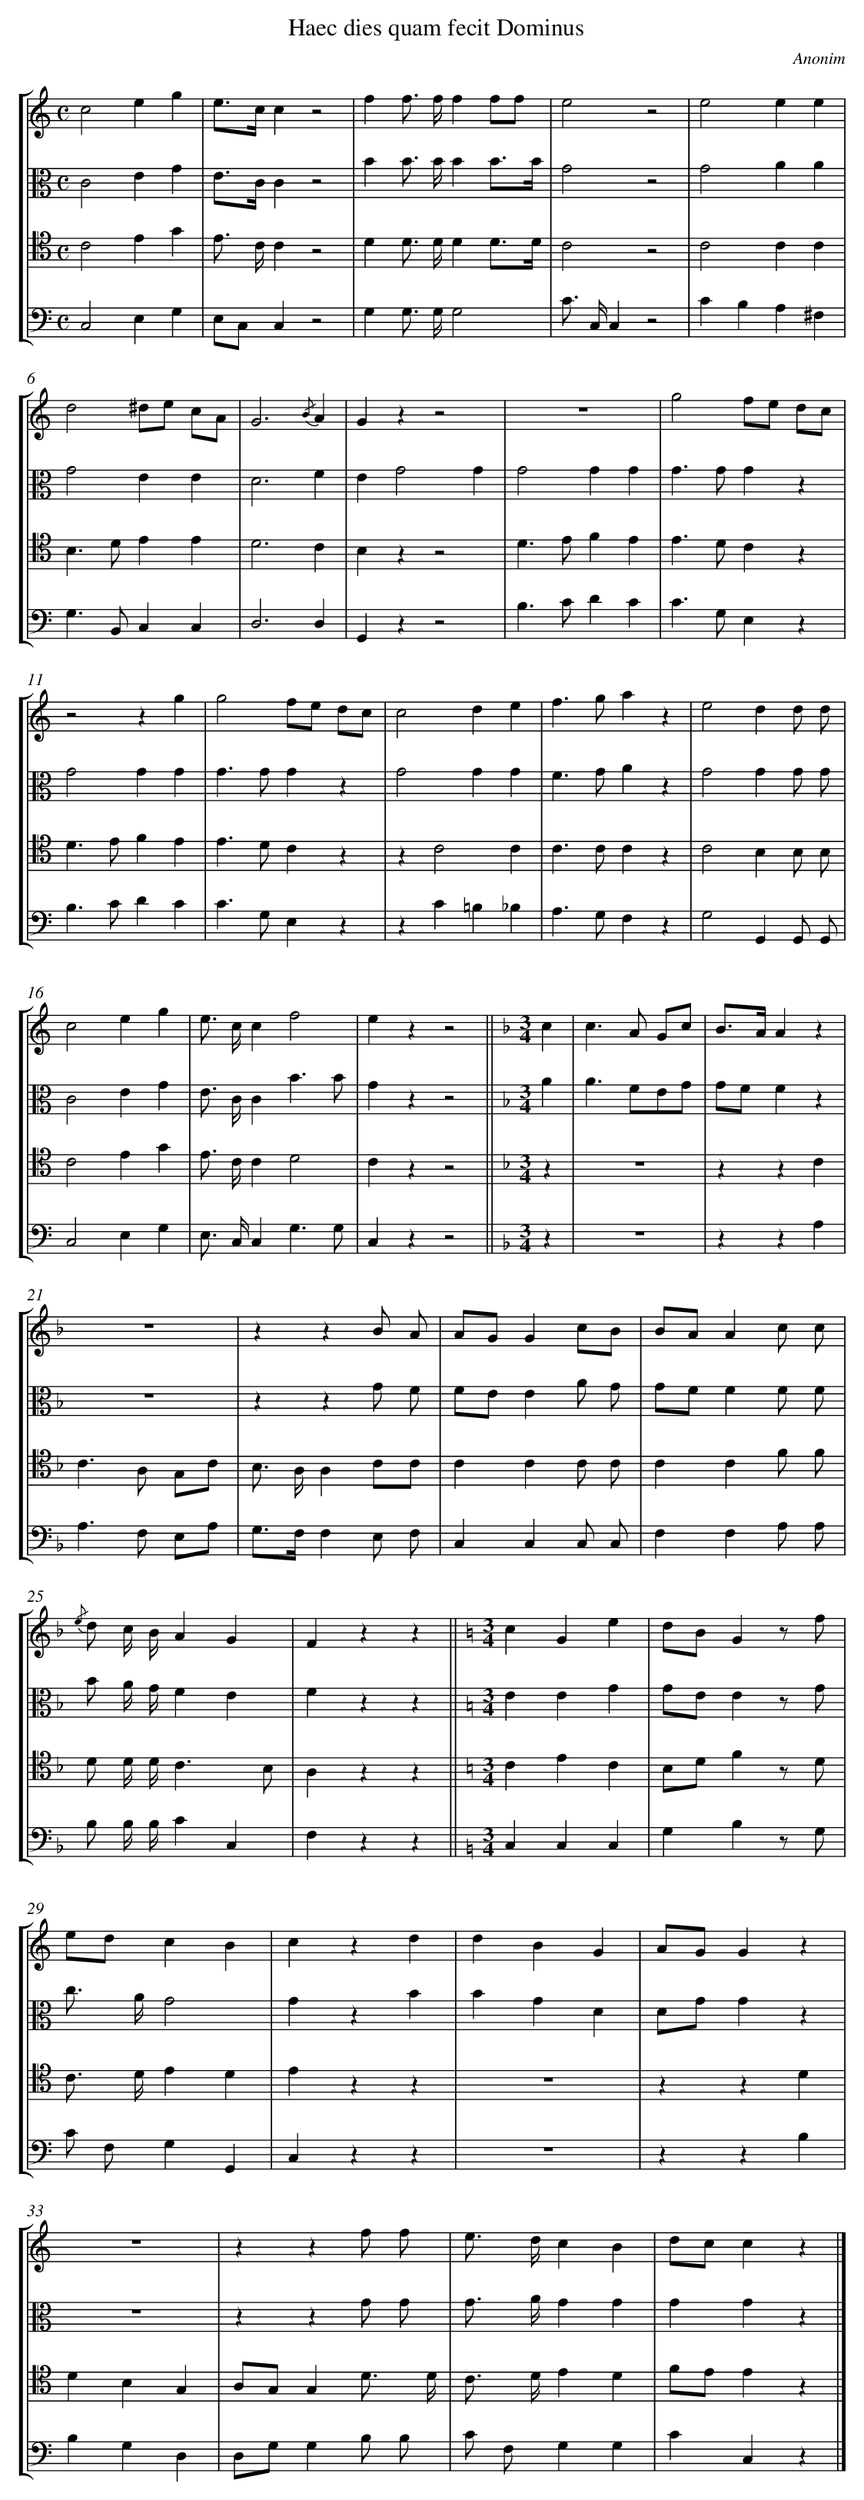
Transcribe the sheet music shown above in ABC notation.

X:1
T: Haec dies quam fecit Dominus
C: Anonim
L: 1/4
M: C
%%staves [1 2 3 4]
V: 1
V: 2 clef=alto
V: 3 clef=tenor
V: 4 clef=bass
K: C
[V:1] c2eg |
[V:2] C2EG |
[V:3] C2EG |
[V:4] C,2E,G, |
[V:1] e/>c/cz2 |
[V:2] E/>C/Cz2 |
[V:3] E/> C/Cz2 |
[V:4] E,/C,/C,z2 |
[V:1] ff/> f/ff/f/ |
[V:2] BB/> B/BB3//B// |
[V:3] DD/> D/DD3//D// |
[V:4] G,G,/> G,/G,2 |
[V:1] e2z2 |
[V:2] G2z2 |
[V:3] C2z2 |
[V:4] C/> C,/C,z2 |
[V:1] e2ee |
[V:2] G2AA |
[V:3] C2CC |
[V:4] CB,A,^F, |
[V:1] d2^d/e/ c/A/ |
[V:2] G2EE |
[V:3] B,>DEE |
[V:4] G,>B,,C,C, |
[V:1] G3{/B}A |
[V:2] D3F |
[V:3] D3C |
[V:4] D,3D, |
[V:1] Gzz2 |
[V:2] EG2G |
[V:3] B,zz2 |
[V:4] G,,zz2 |
[V:1] z4 |
[V:2] G2GG |
[V:3] D>EFE |
[V:4] B,>CDC |
[V:1] g2f/e/ d/c/ |
[V:2] G>GGz |
[V:3] E>DCz |
[V:4] C>G,E,z |
[V:1] z2zg |
[V:2] G2GG |
[V:3] D>EFE |
[V:4] B,>CDC |
[V:1] g2f/e/ d/c/ |
[V:2] G>GGz |
[V:3] E>DCz |
[V:4] C>G,E,z |
[V:1] c2de |
[V:2] G2GG |
[V:3] zC2C |
[V:4] zC=B,_B, |
[V:1] f>gaz |
[V:2] F>GAz |
[V:3] C>CCz |
[V:4] A,>G,F,z |
[V:1] e2dd/ d/ |
[V:2] G2GG/ G/ |
[V:3] C2B,B,/ B,/ |
[V:4] G,2G,,G,,/ G,,/ |
[V:1] c2eg |
[V:2] C2EG |
[V:3] C2EG |
[V:4] C,2E,G, |
[V:1] e/> c/cf2 |
[V:2] E/> C/CB3/B/ |
[V:3] E/> C/CD2 |
[V:4] E,/> C,/C,G,3/G,/ |
[V:1] ezz2 ||
[V:2] Gzz2 ||
[V:3] Czz2 ||
[V:4] C,zz2 ||
[V:1]  [K:F] [M:3/4]c |
[V:2]  [K:F] [M:3/4]A |
[V:3]  [K:F] [M:3/4]z |
[V:4]  [K:F] [M:3/4]z |
[V:1] c>A G/c/ |
[V:2] A>FE/G/ |
[V:3] z3 |
[V:4] z3 |
[V:1] B/>A/Az |
[V:2] G/F/Fz |
[V:3] zzC |
[V:4] zzA, |
[V:1] z3 |
[V:2] z3 |
[V:3] C>A, G,/C/ |
[V:4] A,>F, E,/A,/ |
[V:1] zzB/ A/ |
[V:2] zzG/ F/ |
[V:3] B,/> A,/A,C/C/ |
[V:4] G,/>F,/F,E,/ F,/ |
[V:1] A/G/Gc/B/ |
[V:2] F/E/EA/ G/ |
[V:3] CCC/ C/ |
[V:4] C,C,C,/ C,/ |
[V:1] B/A/Ac/ c/ |
[V:2] G/F/FF/ F/ |
[V:3] CCF/ F/ |
[V:4] F,F,A,/ A,/ |
[V:1] {/e} d/ c// B//AG |
[V:2] B/ A// G//FE |
[V:3] D/ D// D//C3/B,/ |
[V:4] B,/ B,// B,//CC, |
[V:1] Fzz ||
[V:2] Fzz ||
[V:3] A,zz ||
[V:4] F,zz ||
[V:1]  [K:C] [M:3/4]cGe |
[V:2]  [K:C] [M:3/4]EEG |
[V:3]  [K:C] [M:3/4]CEC |
[V:4]  [K:C] [M:3/4]C,C,C, |
[V:1] d/B/Gz/ f/ |
[V:2] G/E/Ez/ G/ |
[V:3] B,/D/Fz/ D/ |
[V:4] G,B,z/ G,/ |
[V:1] e/d/cB |
[V:2] c/> A/G2 |
[V:3] C/> D/ED |
[V:4] C/ F,/G,G,, |
[V:1] czd |
[V:2] GzB |
[V:3] Ezz |
[V:4] C,zz |
[V:1] dBG |
[V:2] BGD |
[V:3] z3 |
[V:4] z3 |
[V:1] A/G/Gz |
[V:2] D/G/Gz |
[V:3] zzD |
[V:4] zzB, |
[V:1] z3 |
[V:2] z3 |
[V:3] DB,G, |
[V:4] B,G,D, |
[V:1] zzf/ f/ |
[V:2] zzG/ G/ |
[V:3] A,/G,/G,D3// D// |
[V:4] D,/G,/G,B,/ B,/ |
[V:1] e/> d/cB |
[V:2] G/> A/GG |
[V:3] C/> D/ED |
[V:4] C/ F,/G,G, |
[V:1] d/c/cz |]
[V:2] GGz |]
[V:3] F/E/Ez |]
[V:4] CC,z |]
